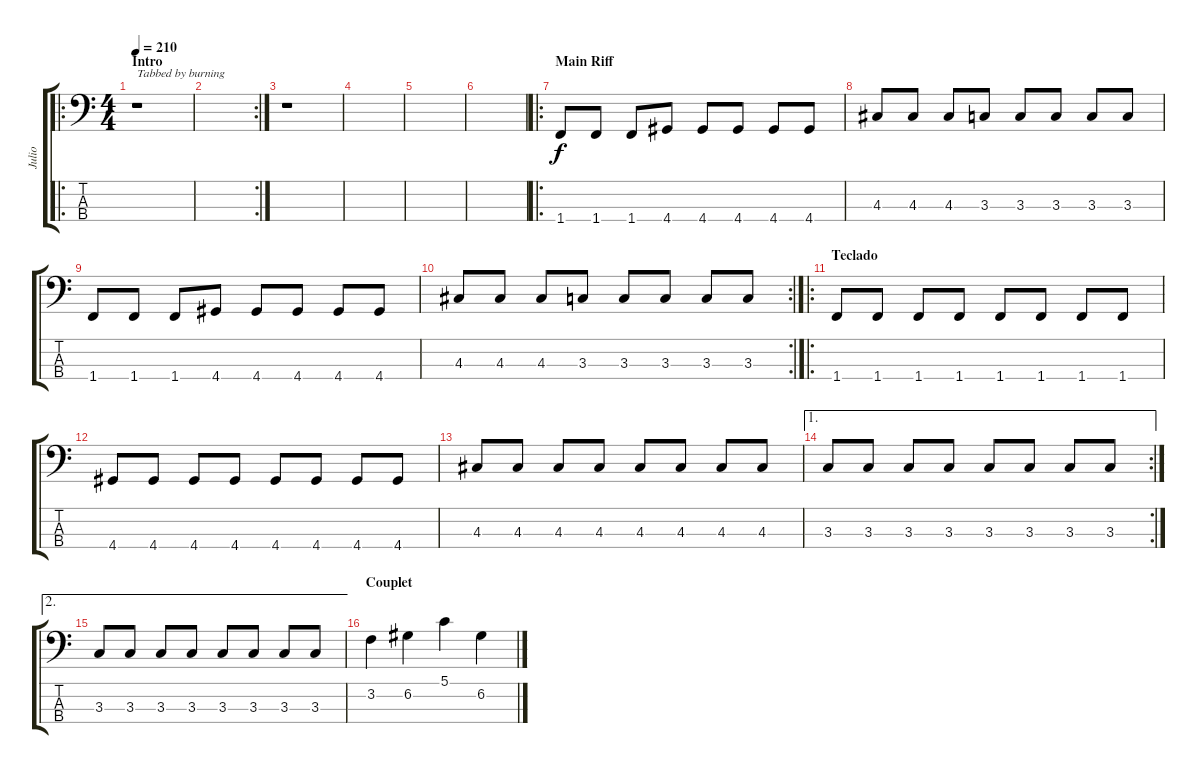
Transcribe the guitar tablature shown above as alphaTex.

\track ("Julio" "Julio") {instrument electricbassfinger}
\staff {score tabs}
\tuning (G2 D2 A1 E1) {hide}
\ro
\ts (4 4)
\section ("" "Intro")
\tempo 210
\clef f4
\ks c
r.1{txt "Tabbed by burning" dy f instrument electricbassfinger} |
\rc 2
|
r.1 |
|
|
|
\ro
\section ("" "Main Riff")
1.4.8 1.4.8 1.4.8 4.4.8 4.4.8 4.4.8 4.4.8 4.4.8 |
4.3.8 4.3.8 4.3.8 3.3.8 3.3.8 3.3.8 3.3.8 3.3.8 |
1.4.8 1.4.8 1.4.8 4.4.8 4.4.8 4.4.8 4.4.8 4.4.8 |
\rc 2
4.3.8 4.3.8 4.3.8 3.3.8 3.3.8 3.3.8 3.3.8 3.3.8 |
\ro
\section ("" "Teclado")
1.4.8 1.4.8 1.4.8 1.4.8 1.4.8 1.4.8 1.4.8 1.4.8 |
4.4.8 4.4.8 4.4.8 4.4.8 4.4.8 4.4.8 4.4.8 4.4.8 |
4.3.8 4.3.8 4.3.8 4.3.8 4.3.8 4.3.8 4.3.8 4.3.8 |
\ae 1
\rc 2
3.3.8 3.3.8 3.3.8 3.3.8 3.3.8 3.3.8 3.3.8 3.3.8 |
\ae 2
3.3.8 3.3.8 3.3.8 3.3.8 3.3.8 3.3.8 3.3.8 3.3.8 |
\section ("" "Couplet")
3.2.4 6.2.4 5.1.4 6.2.4
